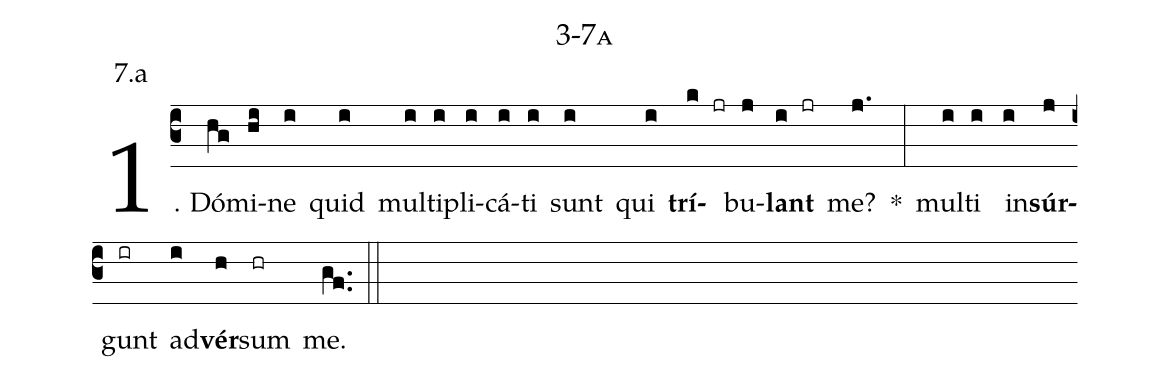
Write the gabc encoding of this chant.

name: 3-7a;
annotation: 7.a;
%%
(c3)1. Dó(hg)mi(hi)ne(i) quid(i) mul(i)ti(i)pli(i)cá(i)ti(i) sunt(i) qui(i) <b>trí</b>(k jr)bu(j)<b>lant</b>(i jr) me?(j.) *(:) mul(i)ti(i) in(i)<b>súr</b>(j)gunt(ir) ad(i)<b>vér</b>(h)sum(hr) me.(gf..) (::)
